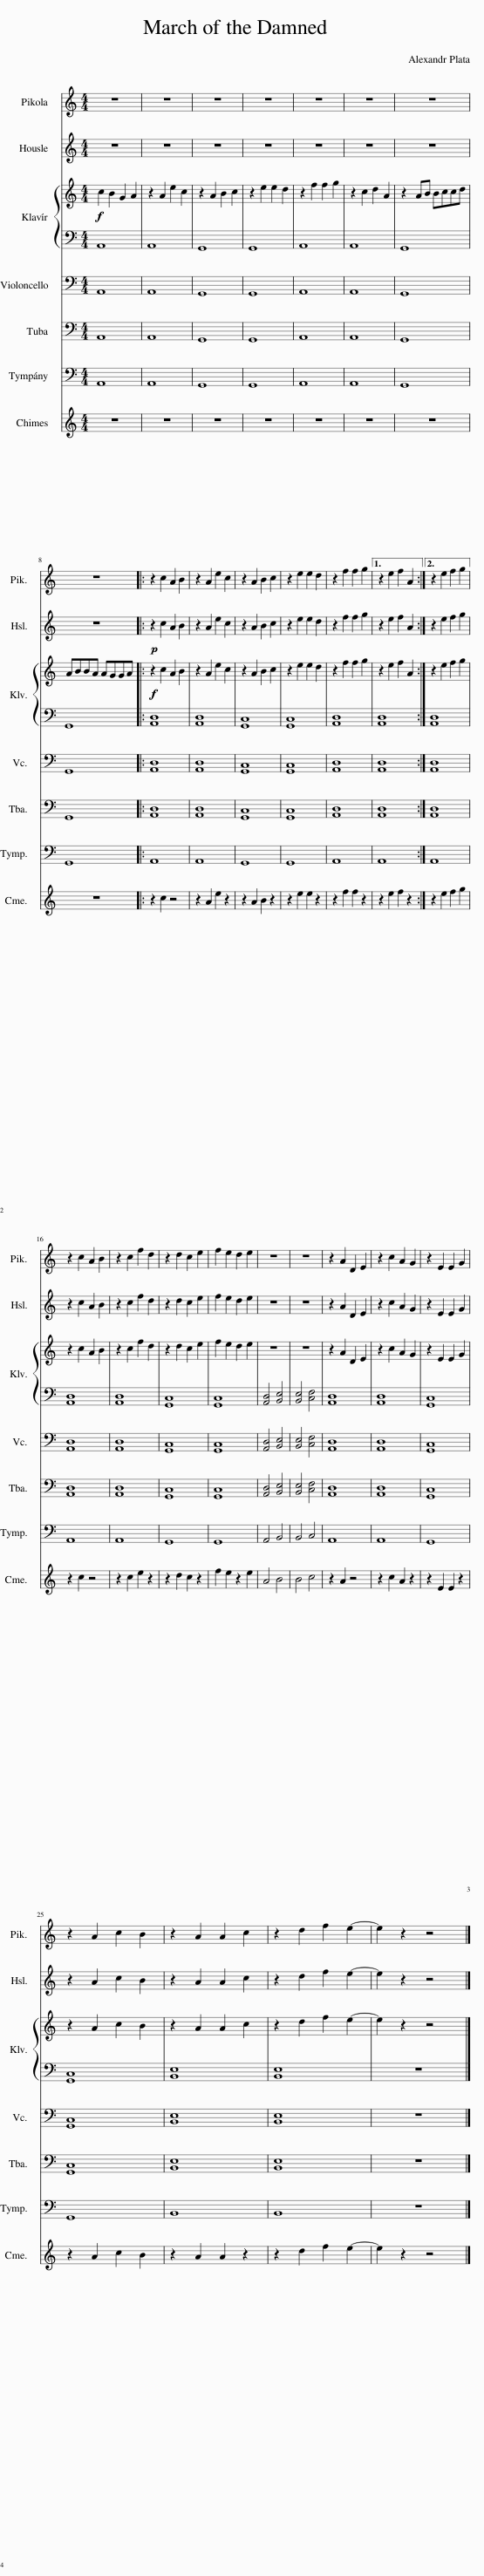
X:1
%%score 1 2 { 3 | 4 } 5 6 7 8
L:1/8
M:4/4
I:linebreak $
K:C
V:1 treble transpose=12
V:2 treble
V:3 treble
V:4 bass
V:5 bass
V:6 bass
V:7 bass
V:8 treble
V:1
 z8 | z8 | z8 | z8 | z8 | %5
 z8 | z8 |$ z8 |: z2 c2 A2 B2 | z2 A2 e2 c2 | %10
 z2 A2 B2 c2 | z2 e2 e2 d2 | z2 f2 f2 g2 |1 z2 e2 f2 A2 :|2 z2 e2 f2 g2 ||$ %15
 z2 c2 A2 B2 | z2 c2 f2 d2 | z2 d2 c2 e2 | f2 e2 d2 e2 | z8 | %20
 z8 | z2 A2 D2 E2 | z2 c2 A2 G2 | z2 E2 E2 G2 |$ z2 A2 c2 B2 | %25
 z2 A2 A2 c2 | z2 d2 f2 e2- | e2 z2 z4 |] %28
V:2
 z8 | z8 | z8 | z8 | z8 | %5
 z8 | z8 |$ z8 |:!p! z2 c2 A2 B2 | z2 A2 e2 c2 | %10
 z2 A2 B2 c2 | z2 e2 e2 d2 | z2 f2 f2 g2 |1 z2 e2 f2 A2 :|2 z2 e2 f2 g2 ||$ %15
 z2 c2 A2 B2 | z2 c2 f2 d2 | z2 d2 c2 e2 | f2 e2 d2 e2 | z8 | %20
 z8 | z2 A2 D2 E2 | z2 c2 A2 G2 | z2 E2 E2 G2 |$ z2 A2 c2 B2 | %25
 z2 A2 A2 c2 | z2 d2 f2 e2- | e2 z2 z4 |] %28
V:3
!f! c2 B2 G2 A2 | z2 A2 e2 c2 | z2 A2 B2 c2 | z2 e2 e2 d2 | z2 f2 f2 g2 | %5
 z2 c2 d2 A2 | z2 AB Bccd |$ ABBA AGGA |:!f! z2 c2 A2 B2 | z2 A2 e2 c2 | %10
 z2 A2 B2 c2 | z2 e2 e2 d2 | z2 f2 f2 g2 |1 z2 e2 f2 A2 :|2 z2 e2 f2 g2 ||$ %15
 z2 c2 A2 B2 | z2 c2 f2 d2 | z2 d2 c2 e2 | f2 e2 d2 e2 | z8 | %20
 z8 | z2 A2 D2 E2 | z2 c2 A2 G2 | z2 E2 E2 G2 |$ z2 A2 c2 B2 | %25
 z2 A2 A2 c2 | z2 d2 f2 e2- | e2 z2 z4 |] %28
V:4
 A,,8 | A,,8 | G,,8 | G,,8 | A,,8 | %5
 A,,8 | G,,8 |$ G,,8 |: [A,,D,]8 | [A,,D,]8 | %10
 [G,,C,]8 | [G,,C,]8 | [A,,D,]8 |1 [A,,D,]8 :|2 [A,,D,]8 ||$ %15
 [A,,D,]8 | [A,,D,]8 | [G,,C,]8 | [G,,C,]8 | [A,,D,]4 [B,,E,]4 | %20
 [B,,E,]4 [C,F,]4 | [A,,D,]8 | [A,,D,]8 | [G,,C,]8 |$ [G,,C,]8 | %25
 [B,,E,]8 | [B,,E,]8 | z8 |] %28
V:5
 A,,8 | A,,8 | G,,8 | G,,8 | A,,8 | %5
 A,,8 | G,,8 |$ G,,8 |: [A,,D,]8 | [A,,D,]8 | %10
 [G,,C,]8 | [G,,C,]8 | [A,,D,]8 |1 [A,,D,]8 :|2 [A,,D,]8 ||$ %15
 [A,,D,]8 | [A,,D,]8 | [G,,C,]8 | [G,,C,]8 | [A,,D,]4 [B,,E,]4 | %20
 [B,,E,]4 [C,F,]4 | [A,,D,]8 | [A,,D,]8 | [G,,C,]8 |$ [G,,C,]8 | %25
 [B,,E,]8 | [B,,E,]8 | z8 |] %28
V:6
 A,,8 | A,,8 | G,,8 | G,,8 | A,,8 | %5
 A,,8 | G,,8 |$ G,,8 |: [A,,D,]8 | [A,,D,]8 | %10
 [G,,C,]8 | [G,,C,]8 | [A,,D,]8 |1 [A,,D,]8 :|2 [A,,D,]8 ||$ %15
 [A,,D,]8 | [A,,D,]8 | [G,,C,]8 | [G,,C,]8 | [A,,D,]4 [B,,E,]4 | %20
 [B,,E,]4 [C,F,]4 | [A,,D,]8 | [A,,D,]8 | [G,,C,]8 |$ [G,,C,]8 | %25
 [B,,E,]8 | [B,,E,]8 | z8 |] %28
V:7
 A,,8 | A,,8 | G,,8 | G,,8 | A,,8 | %5
 A,,8 | G,,8 |$ G,,8 |: A,,8 | A,,8 | %10
 G,,8 | G,,8 | A,,8 |1 A,,8 :|2 A,,8 ||$ %15
 A,,8 | A,,8 | G,,8 | G,,8 | A,,4 B,,4 | %20
 B,,4 C,4 | A,,8 | A,,8 | G,,8 |$ G,,8 | %25
 B,,8 | B,,8 | z8 |] %28
V:8
 z8 | z8 | z8 | z8 | z8 | %5
 z8 | z8 |$ z8 |: z2 c2 z4 | z2 A2 e2 z2 | %10
 z2 A2 B2 z2 | z2 e2 e2 z2 | z2 f2 f2 z2 |1 z2 e2 f2 z2 :|2 z2 e2 f2 g2 ||$ %15
 z2 c2 z4 | z2 c2 e2 z2 | z2 d2 c2 z2 | f2 e2 z2 e2 | A4 B4 | %20
 B4 c4 | z2 A2 z4 | z2 c2 A2 z2 | z2 E2 E2 z2 |$ z2 A2 c2 B2 | %25
 z2 A2 A2 z2 | z2 d2 f2 e2- | e2 z2 z4 |] %28
